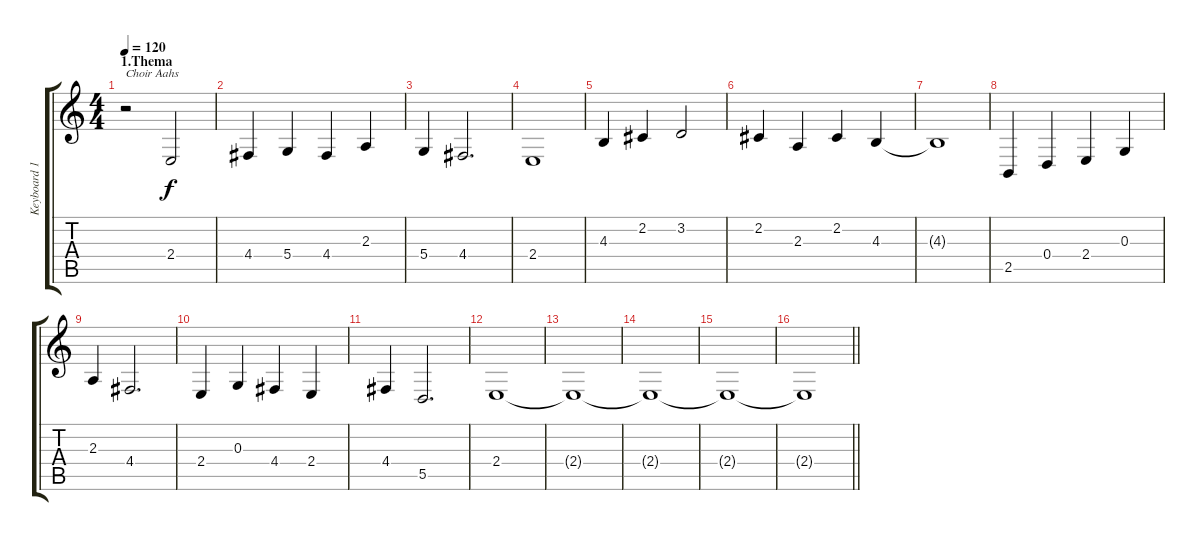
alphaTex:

\track ("Keyboard 1" "Keyboard 1") {instrument choiraahs}
\staff {score tabs}
\tuning (E4 B3 G3 D3 A2 E2) {hide}
\ts (4 4)
\section ("" "1.Thema")
\tempo 120
\clef g2
\ks c
r.2{txt "Choir Aahs" dy f instrument choiraahs} 2.4.2 |
4.4.4 5.4.4 4.4.4 2.3.4 |
5.4.4 4.4.2{d} |
2.4.1 |
4.3.4 2.2.4 3.2.2 |
2.2.4 2.3.4 2.2.4 4.3.4 |
4.3{t}.1 |
2.5.4 0.4.4 2.4.4 0.3.4 |
2.3.4 4.4.2{d} |
2.4.4 0.3.4 4.4.4 2.4.4 |
4.4.4 5.5.2{d} |
2.4.1 |
2.4{t}.1 |
2.4{t}.1 |
2.4{t}.1 |
\barLineRight lightlight
2.4{t}.1
